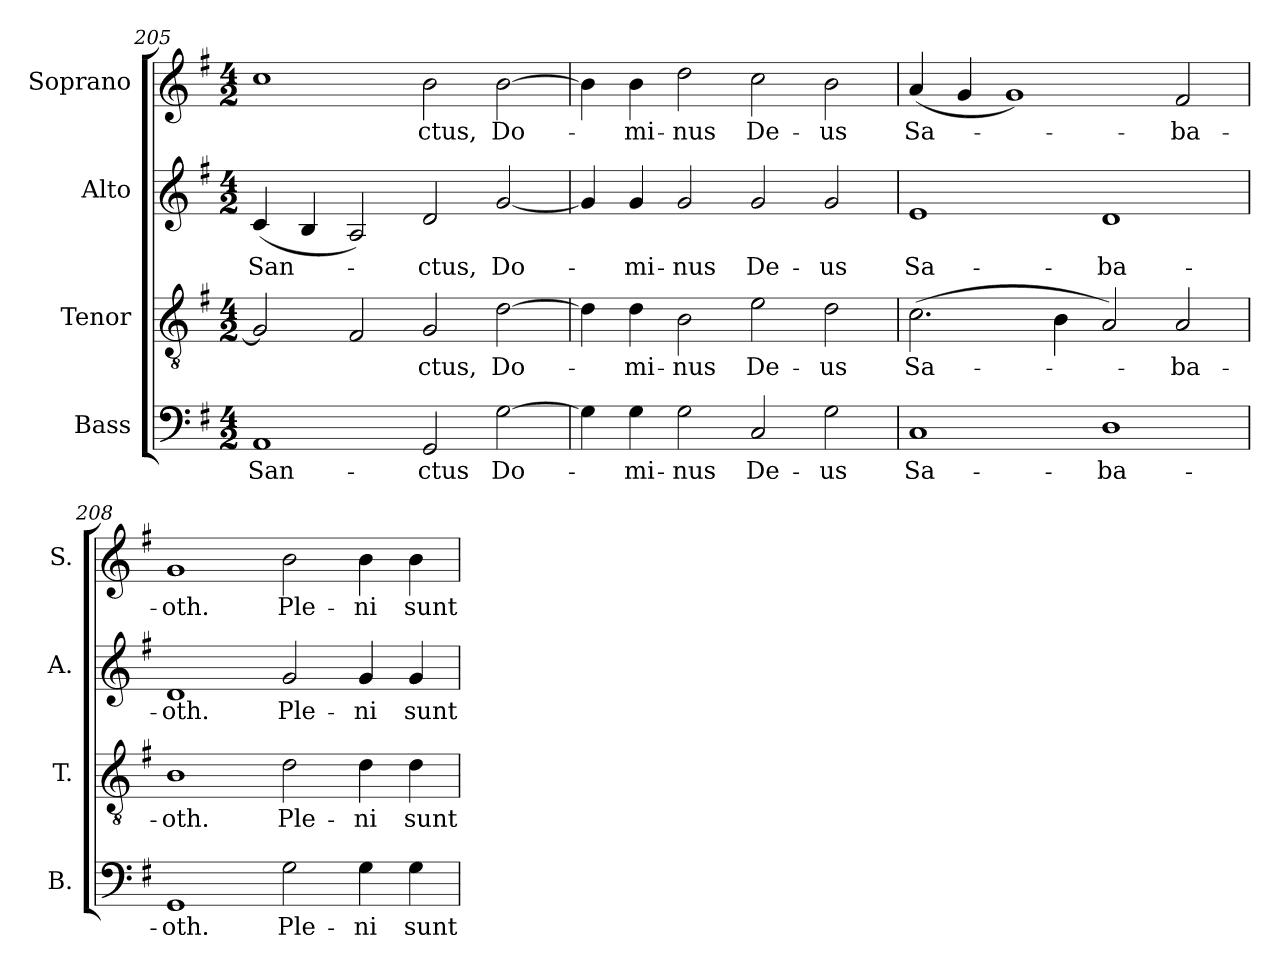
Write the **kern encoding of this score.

**kern	**text	**kern	**text	**kern	**text	**kern	**text
*part4	*part4	*part3	*part3	*part2	*part2	*part1	*part1
*staff4	*staff4	*staff3	*staff3	*staff2	*staff2	*staff1	*staff1
*I"Bass	*	*I"Tenor	*	*I"Alto	*	*I"Soprano	*
*I'B.	*	*I'T.	*	*I'A.	*	*I'S.	*
!!LO:LB:g=z
*clefF4	*	*clefGv2	*	*clefG2	*	*clefG2	*
*	*	*ITrd7c12	*	*	*	*	*
*k[f#]	*	*k[f#]	*	*k[f#]	*	*k[f#]	*
*G:	*	*G:	*	*G:	*	*G:	*
*M4/2	*	*M4/2	*	*M4/2	*	*M4/2	*
=205	=205	=205	=205	=205	=205	=205	=205
!	!LO:LY:b:color=#000000	!	!	!	!	!	!
!	!	!	!	!	!LO:LY:b:color=#000000	!	!
1AAi	San-	2GGi/]	.	(4ci/	San-	1cci	.
.	.	.	.	4Bi/	.	.	.
.	.	2FF#i/	.	2Ai/)	.	.	.
!	!LO:LY:b:color=#000000	!	!	!	!	!	!
!	!	!	!LO:LY:b:color=#000000	!	!	!	!
!	!	!	!	!	!LO:LY:b:color=#000000	!	!
!	!	!	!	!	!	!	!LO:LY:b:color=#000000
2GGi/	-ctus	2GGi/	-ctus,	2di/	-ctus,	2bi\	-ctus,
!	!LO:LY:b:color=#000000	!	!	!	!	!	!
!	!	!	!LO:LY:b:color=#000000	!	!	!	!
!	!	!	!	!	!LO:LY:b:color=#000000	!	!
!	!	!	!	!	!	!	!LO:LY:b:color=#000000
[2Gi\	Do-	[2Di\	Do-	[2gi/	Do-	[2bi\	Do-
=206	=206	=206	=206	=206	=206	=206	=206
4Gi\]	.	4Di\]	.	4gi/]	.	4bi\]	.
!	!LO:LY:b:color=#000000	!	!	!	!	!	!
!	!	!	!LO:LY:b:color=#000000	!	!	!	!
!	!	!	!	!	!LO:LY:b:color=#000000	!	!
!	!	!	!	!	!	!	!LO:LY:b:color=#000000
4Gi\	-mi-	4Di\	-mi-	4gi/	-mi-	4bi\	-mi-
!	!LO:LY:b:color=#000000	!	!	!	!	!	!
!	!	!	!LO:LY:b:color=#000000	!	!	!	!
!	!	!	!	!	!LO:LY:b:color=#000000	!	!
!	!	!	!	!	!	!	!LO:LY:b:color=#000000
2Gi\	-nus	2BBi\	-nus	2gi/	-nus	2ddi\	-nus
!	!LO:LY:b:color=#000000	!	!	!	!	!	!
!	!	!	!LO:LY:b:color=#000000	!	!	!	!
!	!	!	!	!	!LO:LY:b:color=#000000	!	!
!	!	!	!	!	!	!	!LO:LY:b:color=#000000
2Ci/	De-	2Ei\	De-	2gi/	De-	2cci\	De-
!	!LO:LY:b:color=#000000	!	!	!	!	!	!
!	!	!	!LO:LY:b:color=#000000	!	!	!	!
!	!	!	!	!	!LO:LY:b:color=#000000	!	!
!	!	!	!	!	!	!	!LO:LY:b:color=#000000
2Gi\	-us	2Di\	-us	2gi/	-us	2bi\	-us
=207	=207	=207	=207	=207	=207	=207	=207
!	!LO:LY:b:color=#000000	!	!	!	!	!	!
!	!	!	!LO:LY:b:color=#000000	!	!	!	!
!	!	!	!	!	!LO:LY:b:color=#000000	!	!
!	!	!	!	!	!	!	!LO:LY:b:color=#000000
1Ci	Sa-	(2.Ci\	Sa-	1ei	Sa-	(4ai/	Sa-
.	.	.	.	.	.	4gi/	.
.	.	.	.	.	.	1gi)	.
.	.	4BBi\	.	.	.	.	.
!	!LO:LY:b:color=#000000	!	!	!	!	!	!
!	!	!	!	!	!LO:LY:b:color=#000000	!	!
1Di	-ba-	2AAi/)	.	1di	-ba-	.	.
!	!	!	!LO:LY:b:color=#000000	!	!	!	!
!	!	!	!	!	!	!	!LO:LY:b:color=#000000
.	.	2AAi/	-ba-	.	.	2f#i/	-ba-
=208	=208	=208	=208	=208	=208	=208	=208
!	!LO:LY:b:color=#000000	!	!	!	!	!	!
!	!	!	!LO:LY:b:color=#000000	!	!	!	!
!	!	!	!	!	!LO:LY:b:color=#000000	!	!
!	!	!	!	!	!	!	!LO:LY:b:color=#000000
1GGi	-oth.	1BBi	-oth.	1di	-oth.	1gi	-oth.
!	!LO:LY:b:color=#000000	!	!	!	!	!	!
!	!	!	!LO:LY:b:color=#000000	!	!	!	!
!	!	!	!	!	!LO:LY:b:color=#000000	!	!
!	!	!	!	!	!	!	!LO:LY:b:color=#000000
2Gi\	Ple-	2Di\	Ple-	2gi/	Ple-	2bi\	Ple-
!	!LO:LY:b:color=#000000	!	!	!	!	!	!
!	!	!	!LO:LY:b:color=#000000	!	!	!	!
!	!	!	!	!	!LO:LY:b:color=#000000	!	!
!	!	!	!	!	!	!	!LO:LY:b:color=#000000
4Gi\	-ni	4Di\	-ni	4gi/	-ni	4bi\	-ni
!	!LO:LY:b:color=#000000	!	!	!	!	!	!
!	!	!	!LO:LY:b:color=#000000	!	!	!	!
!	!	!	!	!	!LO:LY:b:color=#000000	!	!
!	!	!	!	!	!	!	!LO:LY:b:color=#000000
4Gi\	sunt	4Di\	sunt	4gi/	sunt	4bi\	sunt
=	=	=	=	=	=	=	=
*-	*-	*-	*-	*-	*-	*-	*-
